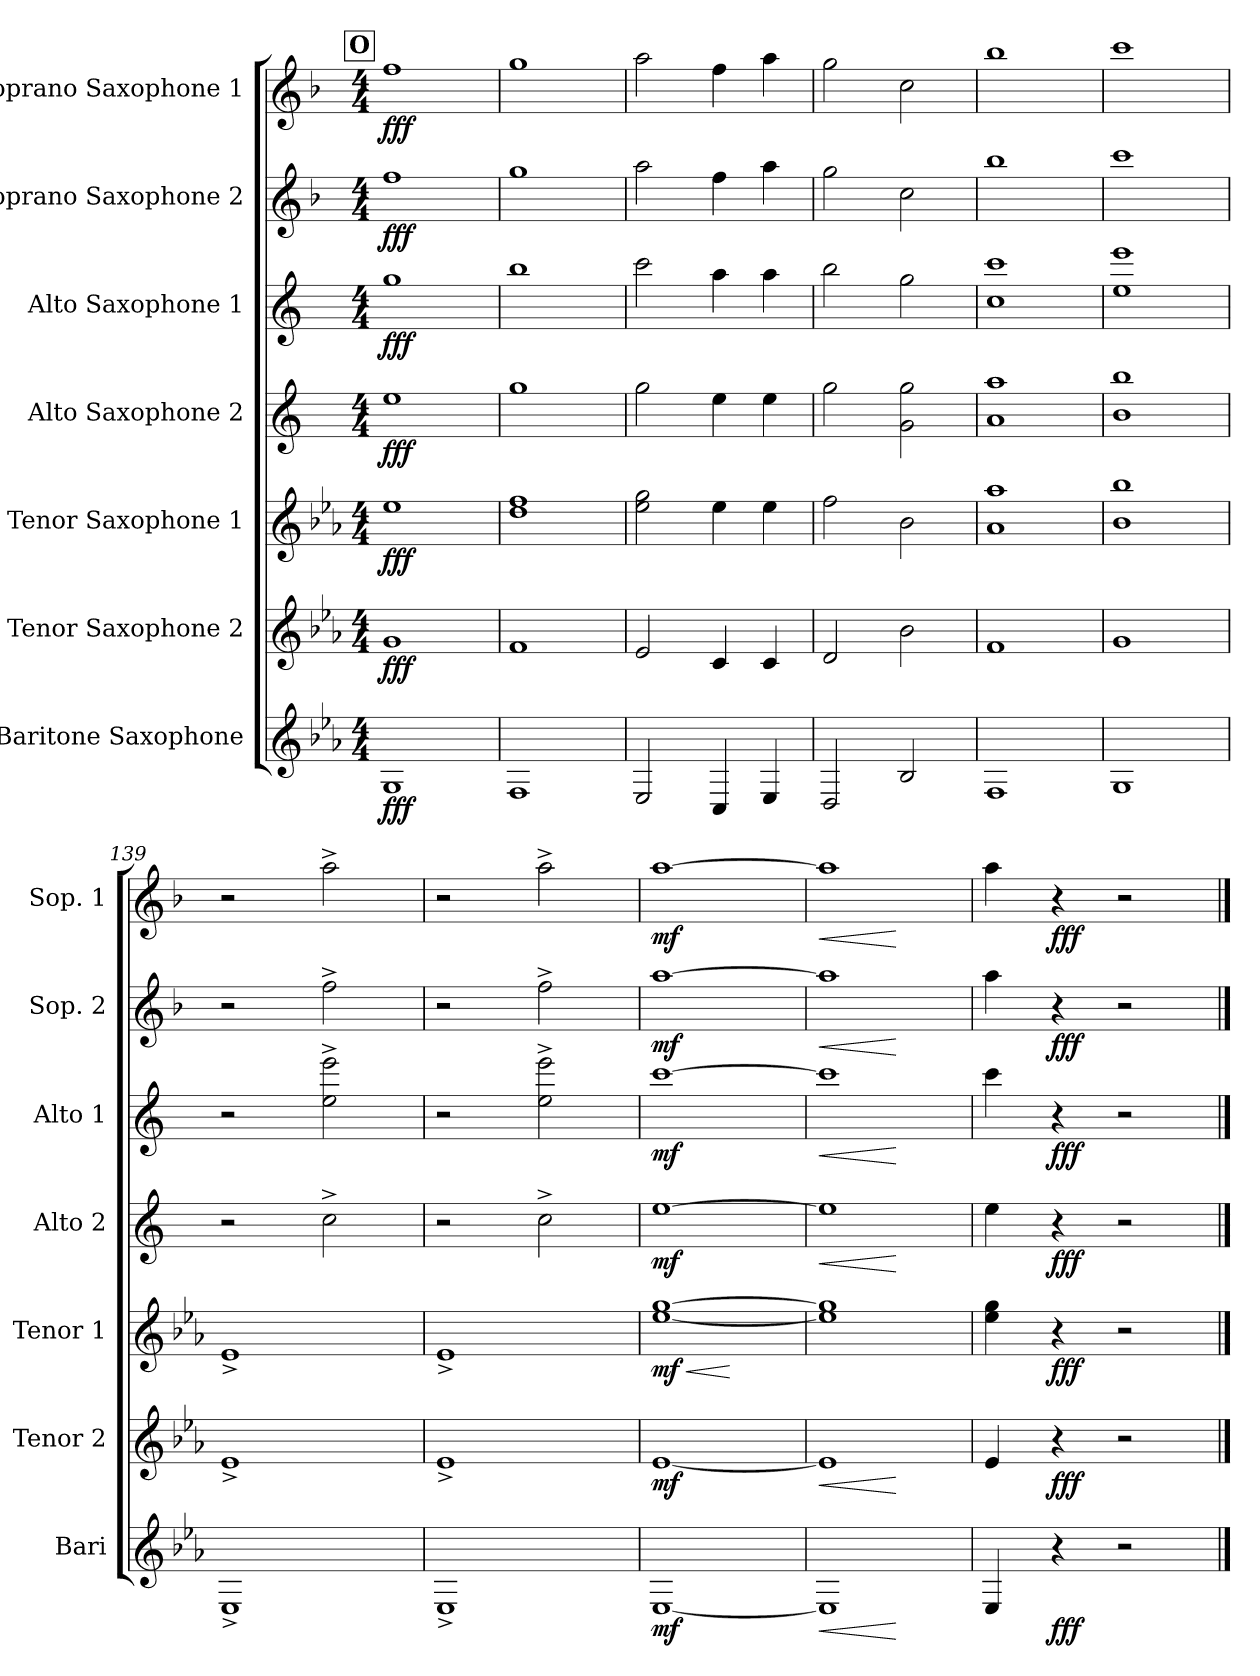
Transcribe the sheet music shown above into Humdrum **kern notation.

**kern	**dynam	**kern	**dynam	**kern	**dynam	**kern	**dynam	**kern	**dynam	**kern	**dynam	**kern	**dynam
*part7	*part7	*part6	*part6	*part5	*part5	*part4	*part4	*part3	*part3	*part2	*part2	*part1	*part1
*staff7	*staff7	*staff6	*staff6	*staff5	*staff5	*staff4	*staff4	*staff3	*staff3	*staff2	*staff2	*staff1	*staff1
*I"Baritone Saxophone	*	*I"Tenor Saxophone 2	*	*I"Tenor Saxophone 1	*	*I"Alto Saxophone 2	*	*I"Alto Saxophone 1	*	*I"Soprano Saxophone 2	*	*I"Soprano Saxophone 1	*
*I'Bari	*	*I'Tenor 2	*	*I'Tenor 1	*	*I'Alto 2	*	*I'Alto 1	*	*I'Sop. 2	*	*I'Sop. 1	*
*clefG2	*	*clefG2	*	*clefG2	*	*clefG2	*	*clefG2	*	*clefG2	*	*clefG2	*
*ITrd12c21	*	*ITrd8c14	*	*ITrd8c14	*	*ITrd5c9	*	*ITrd5c9	*	*ITrd1c2	*	*ITrd1c2	*
*k[b-e-a-]	*	*k[b-e-a-]	*	*k[b-e-a-]	*	*k[b-e-a-]	*	*k[b-e-a-]	*	*k[b-e-a-]	*	*k[b-e-a-]	*
*M4/4	*	*M4/4	*	*M4/4	*	*M4/4	*	*M4/4	*	*M4/4	*	*M4/4	*
*MM65	*	*MM65	*	*MM65	*	*MM65	*	*MM65	*	*MM65	*	*MM65	*
!!LO:REH:place=s1:a:B:fs=14:t=O
=133	=133	=133	=133	=133	=133	=133	=133	=133	=133	=133	=133	=133	=133
!	!LO:DY:b	!	!LO:DY:b	!	!LO:DY:b	!	!LO:DY:b	!	!LO:DY:b	!	!LO:DY:b	!	!LO:DY:b
1GG	fff	1G	fff	1e-	fff	1g	fff	1b-	fff	1ee-	fff	1ee-	fff
=134	=134	=134	=134	=134	=134	=134	=134	=134	=134	=134	=134	=134	=134
1FF	.	1F	.	1d 1f	.	1b-	.	1dd	.	1ff	.	1ff	.
=135	=135	=135	=135	=135	=135	=135	=135	=135	=135	=135	=135	=135	=135
2EE-/	.	2E-/	.	2e-\ 2g\	.	2b-\	.	2ee-\	.	2gg\	.	2gg\	.
4CC/	.	4C/	.	4e-\	.	4g\	.	4cc\	.	4ee-\	.	4ee-\	.
4EE-/	.	4C/	.	4e-\	.	4g\	.	4cc\	.	4gg\	.	4gg\	.
=136	=136	=136	=136	=136	=136	=136	=136	=136	=136	=136	=136	=136	=136
2DD/	.	2D/	.	2f\	.	2b-\	.	2dd\	.	2ff\	.	2ff\	.
2BB-/	.	2B-\	.	2B-\	.	2B-\ 2b-\	.	2b-\	.	2b-\	.	2b-\	.
=137	=137	=137	=137	=137	=137	=137	=137	=137	=137	=137	=137	=137	=137
1FF	.	1F	.	1A- 1a-	.	1c 1cc	.	1e- 1ee-	.	1aa-	.	1aa-	.
=138	=138	=138	=138	=138	=138	=138	=138	=138	=138	=138	=138	=138	=138
1GG	.	1G	.	1B- 1b-	.	1d 1dd	.	1g 1gg	.	1bb-	.	1bb-	.
=139	=139	=139	=139	=139	=139	=139	=139	=139	=139	=139	=139	=139	=139
1EE-^	.	1E-^	.	1E-^	.	2r	.	2r	.	2r	.	2r	.
.	.	.	.	.	.	2e-^\	.	2g\^ 2gg\^	.	2ee-^\	.	2gg^\	.
=140	=140	=140	=140	=140	=140	=140	=140	=140	=140	=140	=140	=140	=140
1EE-^	.	1E-^	.	1E-^	.	2r	.	2r	.	2r	.	2r	.
.	.	.	.	.	.	2e-^\	.	2g\^ 2gg\^	.	2ee-^\	.	2gg^\	.
=141	=141	=141	=141	=141	=141	=141	=141	=141	=141	=141	=141	=141	=141
!	!LO:DY:b	!	!LO:DY:b	!	!LO:HP:b	!	!	!	!	!	!	!	!
!	!	!	!	!	!LO:DY:n=1:b	!	!LO:DY:b	!	!LO:DY:b	!	!LO:DY:b	!	!LO:DY:b
[1EE-	mf	[1E-	mf	[1e- [1g	< mf	[1g	mf	[1ee-	mf	[1gg	mf	[1gg	mf
.	.	.	.	.	[	.	.	.	.	.	.	.	.
=142	=142	=142	=142	=142	=142	=142	=142	=142	=142	=142	=142	=142	=142
!	!LO:HP:b	!	!LO:HP:b	!	!	!	!LO:HP:b	!	!LO:HP:b	!	!LO:HP:b	!	!LO:HP:b
1EE-]	<	1E-]	<	1e-] 1g]	.	1g]	<	1ee-]	<	1gg]	<	1gg]	<
.	[	.	[	.	.	.	[	.	[	.	[	.	[
=143	=143	=143	=143	=143	=143	=143	=143	=143	=143	=143	=143	=143	=143
4EE-/	.	4E-/	.	4e-\ 4g\	.	4g\	.	4ee-\	.	4gg\	.	4gg\	.
!	!LO:DY:b	!	!LO:DY:b	!	!LO:DY:b	!	!LO:DY:b	!	!LO:DY:b	!	!LO:DY:b	!	!LO:DY:b
4r	fff	4r	fff	4r	fff	4r	fff	4r	fff	4r	fff	4r	fff
2r	.	2r	.	2r	.	2r	.	2r	.	2r	.	2r	.
==	==	==	==	==	==	==	==	==	==	==	==	==	==
*-	*-	*-	*-	*-	*-	*-	*-	*-	*-	*-	*-	*-	*-
